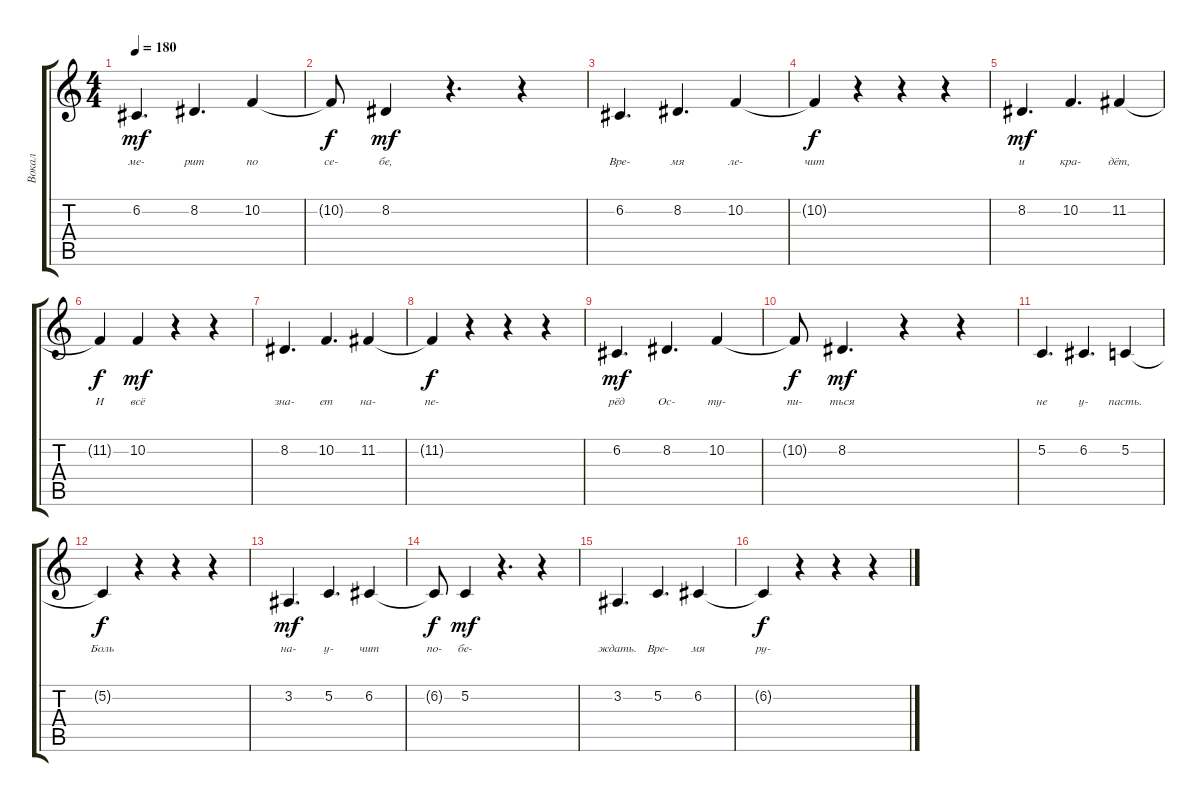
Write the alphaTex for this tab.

\track ("Вокал" "Вокал") {instrument pad7halo}
\staff {score tabs}
\tuning (C4 G3 Eb3 Bb2 F2 C2) {hide}
\ts (4 4)
\tempo 180
\clef g2
\ks c
6.2.4{d lyrics (0 "") lyrics (1 "ме-") lyrics (2 "") lyrics (3 "") lyrics (4 "") dy mf} 8.2.4{d lyrics (0 "") lyrics (1 "рит") lyrics (2 "") lyrics (3 "") lyrics (4 "")} 10.2.4{lyrics (0 "") lyrics (1 "по") lyrics (2 "") lyrics (3 "") lyrics (4 "")} |
10.2{t}.8{lyrics (0 "") lyrics (1 "се-") lyrics (2 "") lyrics (3 "") lyrics (4 "") dy f} 8.2.4{lyrics (0 "") lyrics (1 "бе,") lyrics (2 "") lyrics (3 "") lyrics (4 "") dy mf} r.4{d} r.4 |
6.2.4{d lyrics (0 "") lyrics (1 "Вре-") lyrics (2 "") lyrics (3 "") lyrics (4 "")} 8.2.4{d lyrics (0 "") lyrics (1 "мя") lyrics (2 "") lyrics (3 "") lyrics (4 "")} 10.2.4{lyrics (0 "") lyrics (1 "ле-") lyrics (2 "") lyrics (3 "") lyrics (4 "")} |
10.2{t}.4{lyrics (0 "") lyrics (1 "чит") lyrics (2 "") lyrics (3 "") lyrics (4 "") dy f} r.4 r.4 r.4 |
8.2.4{d lyrics (0 "") lyrics (1 "и") lyrics (2 "") lyrics (3 "") lyrics (4 "") dy mf} 10.2.4{d lyrics (0 "") lyrics (1 "кра-") lyrics (2 "") lyrics (3 "") lyrics (4 "")} 11.2.4{lyrics (0 "") lyrics (1 "дёт,") lyrics (2 "") lyrics (3 "") lyrics (4 "")} |
11.2{t}.4{lyrics (0 "") lyrics (1 "И") lyrics (2 "") lyrics (3 "") lyrics (4 "") dy f} 10.2.4{lyrics (0 "") lyrics (1 "всё") lyrics (2 "") lyrics (3 "") lyrics (4 "") dy mf} r.4 r.4 |
8.2.4{d lyrics (0 "") lyrics (1 "зна-") lyrics (2 "") lyrics (3 "") lyrics (4 "")} 10.2.4{d lyrics (0 "") lyrics (1 "ет") lyrics (2 "") lyrics (3 "") lyrics (4 "")} 11.2.4{lyrics (0 "") lyrics (1 "на-") lyrics (2 "") lyrics (3 "") lyrics (4 "")} |
11.2{t}.4{lyrics (0 "") lyrics (1 "пе-") lyrics (2 "") lyrics (3 "") lyrics (4 "") dy f} r.4 r.4 r.4 |
6.2.4{d lyrics (0 "") lyrics (1 "рёд") lyrics (2 "") lyrics (3 "") lyrics (4 "") dy mf} 8.2.4{d lyrics (0 "") lyrics (1 "Ос-") lyrics (2 "") lyrics (3 "") lyrics (4 "")} 10.2.4{lyrics (0 "") lyrics (1 "ту-") lyrics (2 "") lyrics (3 "") lyrics (4 "")} |
10.2{t}.8{lyrics (0 "") lyrics (1 "пи-") lyrics (2 "") lyrics (3 "") lyrics (4 "") dy f} 8.2.4{d lyrics (0 "") lyrics (1 "ться") lyrics (2 "") lyrics (3 "") lyrics (4 "") dy mf} r.4 r.4 |
5.2.4{d lyrics (0 "") lyrics (1 "не") lyrics (2 "") lyrics (3 "") lyrics (4 "")} 6.2.4{d lyrics (0 "") lyrics (1 "у-") lyrics (2 "") lyrics (3 "") lyrics (4 "")} 5.2.4{lyrics (0 "") lyrics (1 "пасть.") lyrics (2 "") lyrics (3 "") lyrics (4 "")} |
5.2{t}.4{lyrics (0 "") lyrics (1 "Боль") lyrics (2 "") lyrics (3 "") lyrics (4 "") dy f} r.4 r.4 r.4 |
3.2.4{d lyrics (0 "") lyrics (1 "на-") lyrics (2 "") lyrics (3 "") lyrics (4 "") dy mf} 5.2.4{d lyrics (0 "") lyrics (1 "у-") lyrics (2 "") lyrics (3 "") lyrics (4 "")} 6.2.4{lyrics (0 "") lyrics (1 "чит") lyrics (2 "") lyrics (3 "") lyrics (4 "")} |
6.2{t}.8{lyrics (0 "") lyrics (1 "по-") lyrics (2 "") lyrics (3 "") lyrics (4 "") dy f} 5.2.4{lyrics (0 "") lyrics (1 "бе-") lyrics (2 "") lyrics (3 "") lyrics (4 "") dy mf} r.4{d} r.4 |
3.2.4{d lyrics (0 "") lyrics (1 "ждать.") lyrics (2 "") lyrics (3 "") lyrics (4 "")} 5.2.4{d lyrics (0 "") lyrics (1 "Вре-") lyrics (2 "") lyrics (3 "") lyrics (4 "")} 6.2.4{lyrics (0 "") lyrics (1 "мя") lyrics (2 "") lyrics (3 "") lyrics (4 "")} |
6.2{t}.4{lyrics (0 "") lyrics (1 "ру-") lyrics (2 "") lyrics (3 "") lyrics (4 "") dy f} r.4 r.4 r.4
